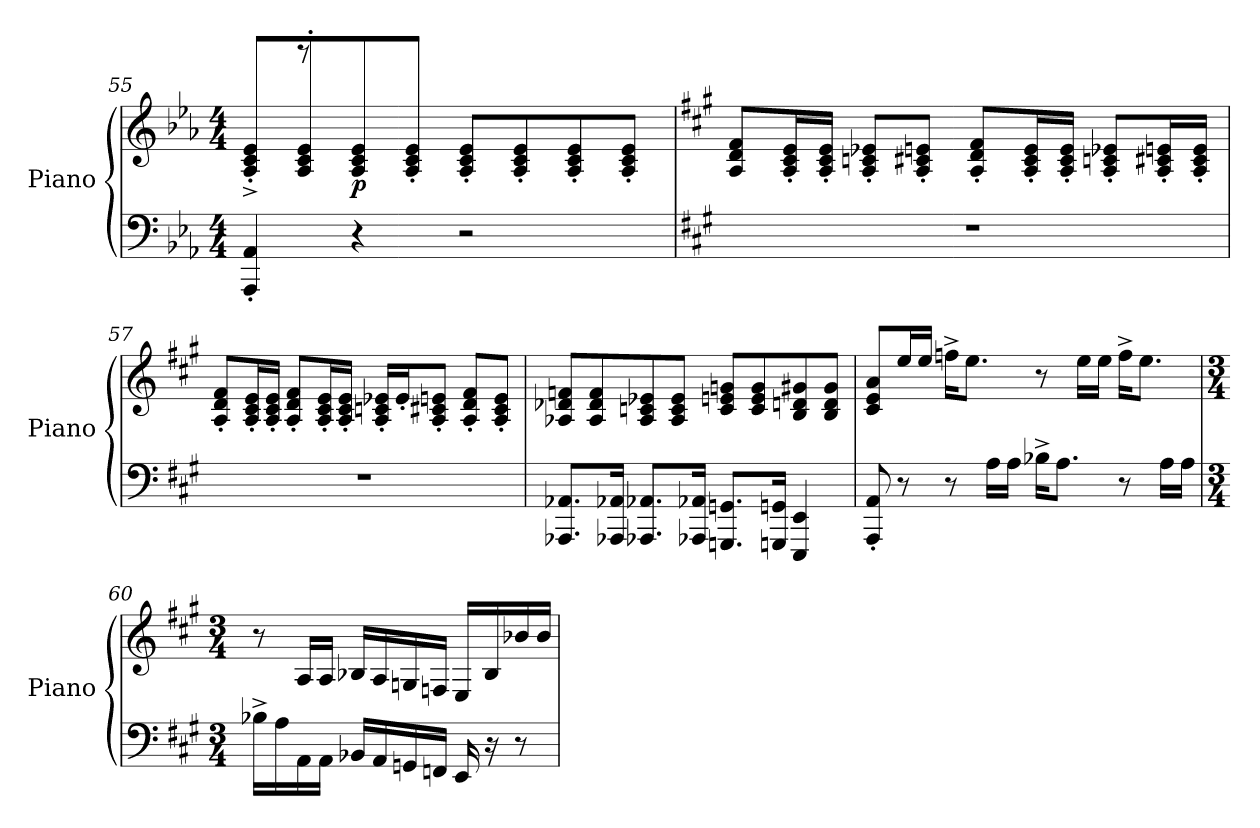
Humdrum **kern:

**kern	**kern	**dynam
*part1	*part1	*part1
*staff2	*staff1	*staff1/2
*I"Piano	*	*
*I'Piano	*	*
*clefF4	*clefG2	*
*k[b-e-a-]	*k[b-e-a-]	*
*M4/4	*M4/4	*
=55	=55	=55
*	*^	*
4AAA-/'> 4AA-/'>	8A-/^<'< 8c/^<'< 8e-/^<'<L	8ryy	.
.	8A-/'< 8c/'< 8e-/'<	8rbbb	.
!	!	!	!LO:DY:b
4r	8A-/ 8c/ 8e-/	2.ryy	p
.	8A-/'< 8c/'< 8e-/'<J	.	.
2rE	8A-/'< 8c/'< 8e-/'<L	.	.
.	8A-/'< 8c/'< 8e-/'<	.	.
.	8A-/'< 8c/'< 8e-/'<	.	.
.	8A-/'< 8c/'< 8e-/'<J	.	.
*	*v	*v	*
!!LO:PB:g=z
=56	=56	=56
*k[f#c#g#]	*k[f#c#g#]	*
1rF	8A/ 8d/ 8f#/L	.
.	16A/'< 16c#/'< 16e/'<L	.
.	16A/'< 16c#/'< 16e/'<JJ	.
.	8A/'< 8cn/'< 8e-X/'<L	.
.	8A/'< 8c#X/'< 8en/'<J	.
.	8A/'< 8d/'< 8f#/'<L	.
.	16A/'< 16c#/'< 16e/'<L	.
.	16A/'< 16c#/'< 16e/'<JJ	.
.	8A/'< 8cn/'< 8e-X/'<L	.
.	16A/'< 16c#X/'< 16en/'<L	.
.	16A/'< 16c#/'< 16e/'<JJ	.
=57	=57	=57
1rF	8A/'< 8d/'< 8f#/'<L	.
.	16A/'< 16c#/'< 16e/'<L	.
.	16A/'< 16c#/'< 16e/'<JJ	.
.	8A/'< 8d/'< 8f#/'<L	.
.	16A/'< 16c#/'< 16e/'<L	.
.	16A/'< 16c#/'< 16e/'<JJ	.
.	16A/'< 16cn/'< 16e-X/'<LL	.
.	16e-'<'<'</J	.
.	8A/'< 8c#X/'< 8en/'<J	.
.	8A/'< 8d/'< 8f#/'<L	.
.	8A/'< 8c#/'< 8e/'<J	.
!!LO:LB:g=z
=58	=58	=58
8.AAA-X/ 8.AA-X/L	8A-X/ 8d-X/ 8fn/L	.
.	8A-/ 8d-/ 8f/	.
16AAA-X/ 16AA-X/Jk	.	.
8.AAA-X/ 8.AA-X/L	8A-/ 8cn/ 8e-X/	.
.	8A-/ 8c/ 8e-/J	.
16AAA-X/ 16AA-X/Jk	.	.
8.GGGn/ 8.GGn/L	8c/ 8en/ 8gn/L	.
.	8c/ 8e/ 8g/	.
16GGGn/ 16GGn/Jk	.	.
4EEE/ 4EE/	8B/ 8dn/ 8g#X/	.
.	8B/ 8d/ 8g#/J	.
=59	=59	=59
8AAA/'< 8AA/'<	8c#/ 8e/ 8a/L	.
8r	16ee/L	.
.	16ee/JJ	.
8r	16ffn^>\KL	.
.	8.ee\J	.
16A\LL	.	.
16A\JJ	.	.
16B-X^>\KL	8r	.
8.A\J	.	.
.	16ee\LL	.
.	16ee\JJ	.
8r	16ff^>\KL	.
.	8.ee\J	.
16A\LL	.	.
16A\JJ	.	.
!!LO:LB:g=z
=60	=60	=60
*M3/4	*M3/4	*
16B-X^>\LL	8r	.
16A\	.	.
16AA\	16A/LL	.
16AA\JJ	16A/JJ	.
16BB-X/LL	16B-X/LL	.
16AA/	16A/	.
16GGn/	16Gn/	.
16FFn/JJ	16Fn/JJ	.
16EE/	16E/LL	.
16rC	16B-/	.
8r	16b-X/	.
.	16b-/JJ	.
=	=	=
*-	*-	*-
